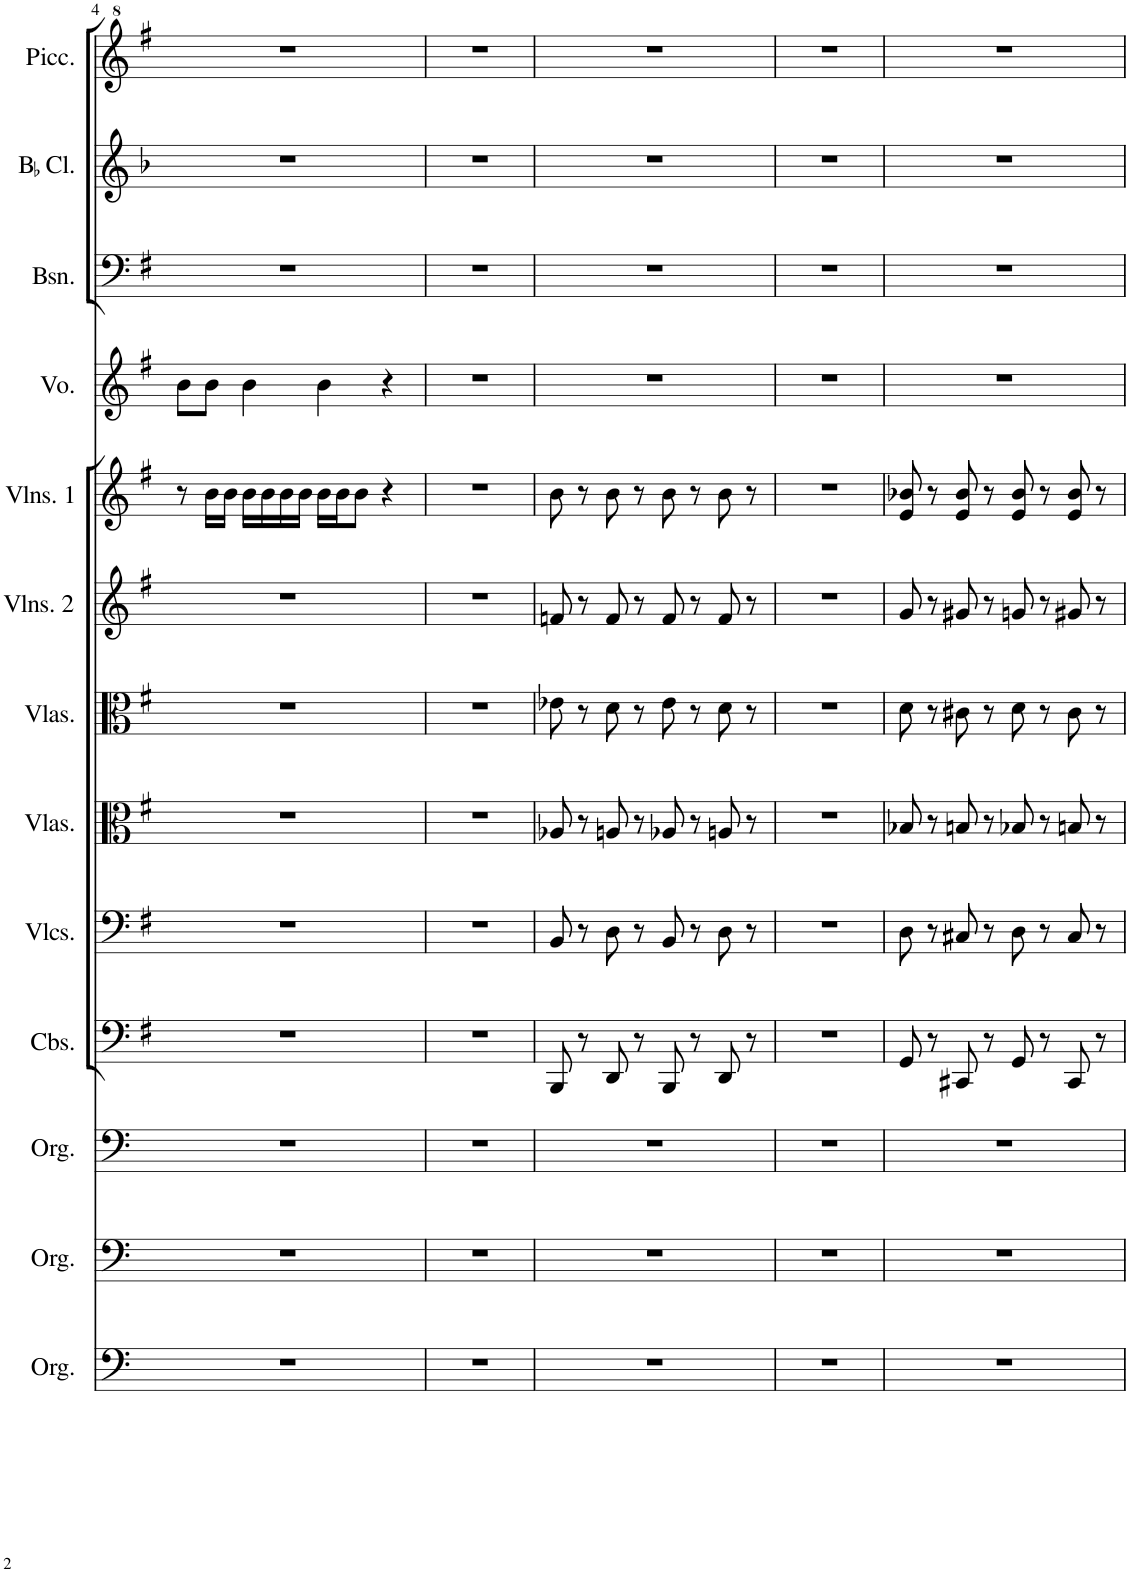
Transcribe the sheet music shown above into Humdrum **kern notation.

**kern	**kern	**kern	**kern	**kern	**kern	**kern	**kern	**kern	**kern	**kern	**kern	**kern
*part13	*part12	*part11	*part10	*part9	*part8	*part7	*part6	*part5	*part4	*part3	*part2	*part1
*staff13	*staff12	*staff11	*staff10	*staff9	*staff8	*staff7	*staff6	*staff5	*staff4	*staff3	*staff2	*staff1
*I"Organ	*I"Organ	*I"Organ	*I"Contrabasses	*I"Violoncellos	*I"Violas	*I"Violas	*I"Violins 2	*I"Violins 1	*I"Voice	*I"Bassoon	*I"BaccidentalFlat Clarinet	*I"Piccolo
*I'Org.	*I'Org.	*I'Org.	*I'Cbs.	*I'Vlcs.	*I'Vlas.	*I'Vlas.	*I'Vlns. 2	*I'Vlns. 1	*I'Vo.	*I'Bsn.	*I'BaccidentalFlat Cl.	*I'Picc.
!!LO:PB:g=z
*clefF4	*clefF4	*clefF4	*clefF4	*clefF4	*clefC3	*clefC3	*clefG2	*clefG2	*clefG2	*clefF4	*clefG2	*clefG^2
*	*	*	*	*	*	*	*	*	*	*	*ITrd1c2	*ITrd-7c-12
*k[]	*k[]	*k[]	*k[f#]	*k[f#]	*k[f#]	*k[f#]	*k[f#]	*k[f#]	*k[f#]	*k[f#]	*k[b-]	*k[f#]
*M4/4	*M4/4	*M4/4	*M4/4	*M4/4	*M4/4	*M4/4	*M4/4	*M4/4	*M4/4	*M4/4	*M4/4	*M4/4
=4	=4	=4	=4	=4	=4	=4	=4	=4	=4	=4	=4	=4
1r	1r	1r	1r	1r	1r	1r	1r	8r	8b\L	1r	1r	1r
.	.	.	.	.	.	.	.	16b\LL	8b\J	.	.	.
.	.	.	.	.	.	.	.	16b\JJ	.	.	.	.
.	.	.	.	.	.	.	.	16b\LL	4b\	.	.	.
.	.	.	.	.	.	.	.	16b\	.	.	.	.
.	.	.	.	.	.	.	.	16b\	.	.	.	.
.	.	.	.	.	.	.	.	16b\JJ	.	.	.	.
.	.	.	.	.	.	.	.	16b\LL	4b\	.	.	.
.	.	.	.	.	.	.	.	16b\J	.	.	.	.
.	.	.	.	.	.	.	.	8b\J	.	.	.	.
.	.	.	.	.	.	.	.	4r	4r	.	.	.
=5	=5	=5	=5	=5	=5	=5	=5	=5	=5	=5	=5	=5
1r	1r	1r	1r	1r	1r	1r	1r	1r	1r	1r	1r	1r
=6	=6	=6	=6	=6	=6	=6	=6	=6	=6	=6	=6	=6
1r	1r	1r	8BBB/	8BB/	8A-X/	8e-X\	8fn/	8b\	1r	1r	1r	1r
.	.	.	8r	8r	8r	8r	8r	8r	.	.	.	.
.	.	.	8DD/	8D\	8An/	8d\	8f/	8b\	.	.	.	.
.	.	.	8r	8r	8r	8r	8r	8r	.	.	.	.
.	.	.	8BBB/	8BB/	8A-X/	8e-\	8f/	8b\	.	.	.	.
.	.	.	8r	8r	8r	8r	8r	8r	.	.	.	.
.	.	.	8DD/	8D\	8An/	8d\	8f/	8b\	.	.	.	.
.	.	.	8r	8r	8r	8r	8r	8r	.	.	.	.
=7	=7	=7	=7	=7	=7	=7	=7	=7	=7	=7	=7	=7
1r	1r	1r	1r	1r	1r	1r	1r	1r	1r	1r	1r	1r
=8	=8	=8	=8	=8	=8	=8	=8	=8	=8	=8	=8	=8
1r	1r	1r	8GG/	8D\	8B-X/	8d\	8g/	8e/ 8b-X/	1r	1r	1r	1r
.	.	.	8r	8r	8r	8r	8r	8r	.	.	.	.
.	.	.	8CC#X/	8C#X/	8Bn/	8c#X\	8g#X/	8e/ 8b-/	.	.	.	.
.	.	.	8r	8r	8r	8r	8r	8r	.	.	.	.
.	.	.	8GG/	8D\	8B-X/	8d\	8gn/	8e/ 8b-/	.	.	.	.
.	.	.	8r	8r	8r	8r	8r	8r	.	.	.	.
.	.	.	8CC#/	8C#/	8Bn/	8c#\	8g#X/	8e/ 8b-/	.	.	.	.
.	.	.	8r	8r	8r	8r	8r	8r	.	.	.	.
=	=	=	=	=	=	=	=	=	=	=	=	=
*-	*-	*-	*-	*-	*-	*-	*-	*-	*-	*-	*-	*-
